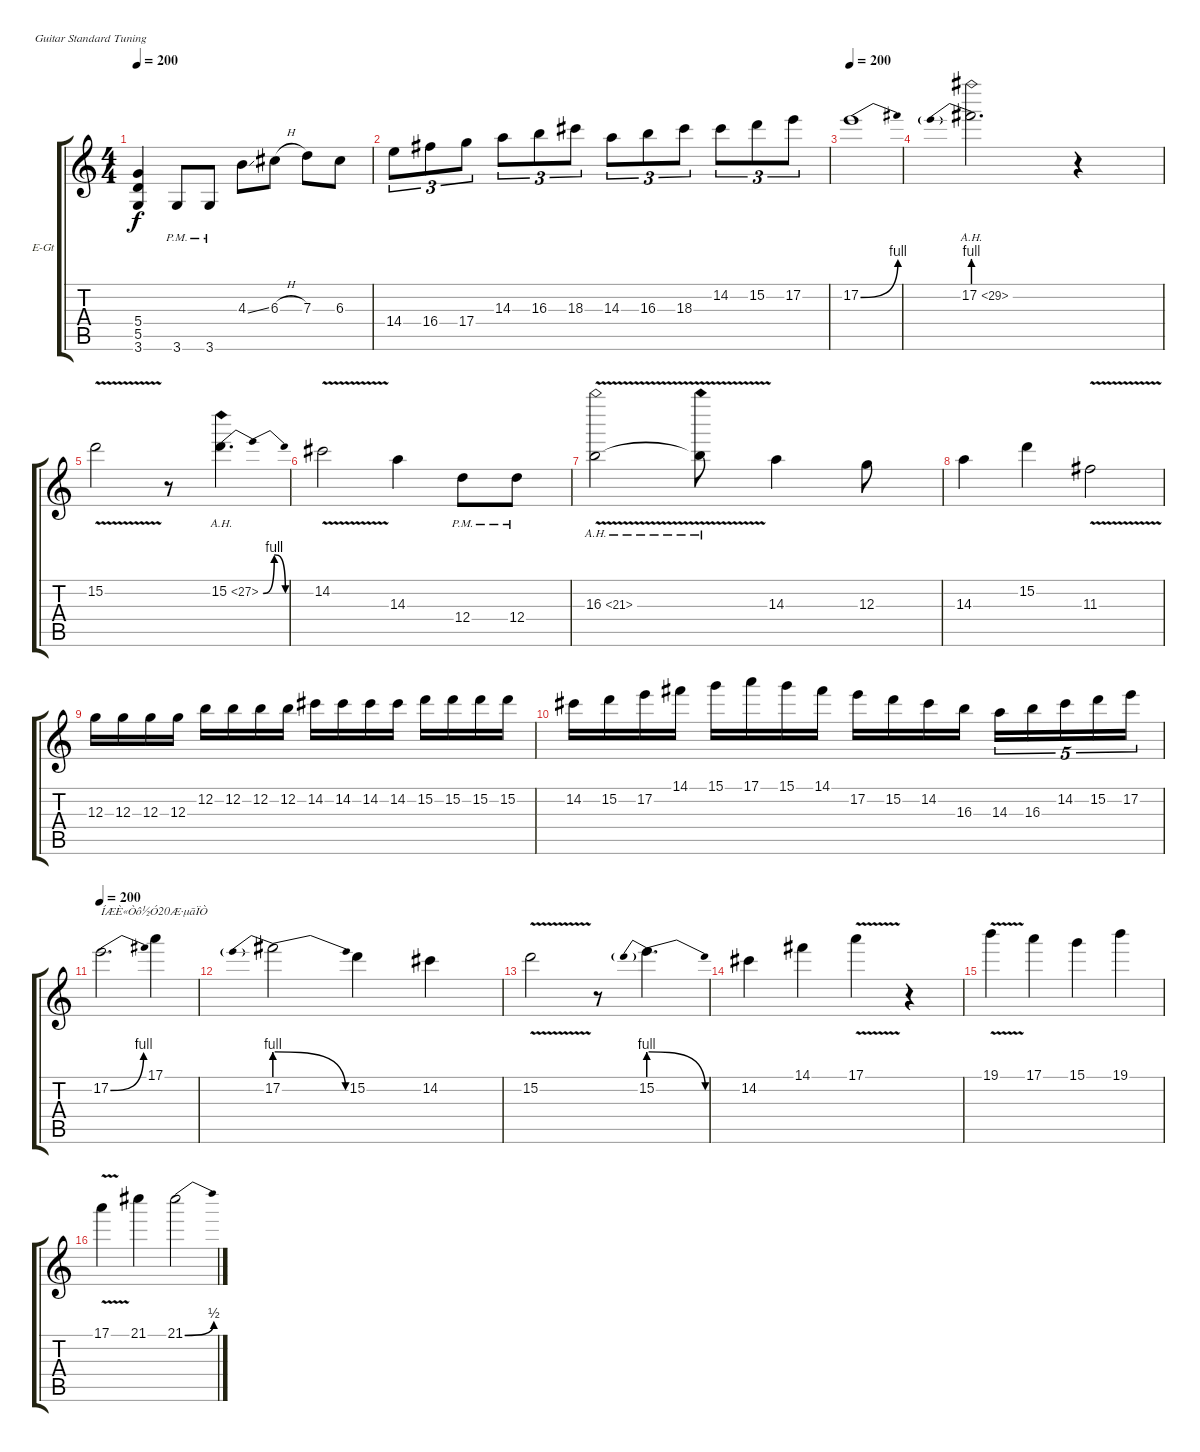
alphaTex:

\bracketExtendMode groupsimilarinstruments
\firstSystemTrackNameOrientation horizontal
\otherSystemsTrackNameOrientation horizontal
\track ("Ö÷Òô½áËû" "E-Gt") {instrument distortionguitar}
\staff {score tabs}
\tuning (E4 B3 G3 D3 A2 E2)
\ts (4 4)
\tempo 200
\clef g2
\ks c
(5.4 5.5 3.6).4{dy f} 3.6{pm}.8 3.6{pm}.8 4.3{ss}.8 6.3{h}.8 7.3.8 6.3.8 |
14.4.8{tu (3 2)} 16.4.8{tu (3 2)} 17.4.8{tu (3 2)} 14.3.8{tu (3 2)} 16.3.8{tu (3 2)} 18.3.8{tu (3 2)} 14.3.8{tu (3 2)} 16.3.8{tu (3 2)} 18.3.8{tu (3 2)} 14.2.8{tu (3 2)} 15.2.8{tu (3 2)} 17.2.8{tu (3 2)} |
\tempo 200
17.2{be (bend 0 0 60 4)}.1 |
17.2{be (prebend 0 4 60 4) ah 12}.2{d} r.4 |
15.2{v}.2 r.8 15.2{be (bendrelease 0 0 30 4 30 4 60 0) ah 12}.4{d} |
14.2{v}.2 14.3.4 12.4{pm}.8 12.4{pm}.8 |
16.3{ah 5 v}.2 16.3{ah 5 v t}.8 14.3.4 12.3.8 |
14.3.4 15.2.4 11.3{v}.2 |
12.3.16 12.3.16 12.3.16 12.3.16 12.2.16 12.2.16 12.2.16 12.2.16 14.2.16 14.2.16 14.2.16 14.2.16 15.2.16 15.2.16 15.2.16 15.2.16 |
14.2.16 15.2.16 17.2.16 14.1.16 15.1.16 17.1.16 15.1.16 14.1.16 17.2.16 15.2.16 14.2.16 16.3.16 14.3.16{tu (5 4)} 16.3.16{tu (5 4)} 14.2.16{tu (5 4)} 15.2.16{tu (5 4)} 17.2.16{tu (5 4)} |
\tempo 200
17.2{be (bend 0 0 60 4)}.2{d txt "ÍÆÈ«Òô½Ó20Æ·µãÏÒ"} 17.1.4 |
17.2{be (prebendrelease 0 4 60 0)}.2 15.2.4 14.2.4 |
15.2{v}.2 r.8 15.2{be (prebendrelease 0 4 60 0)}.4{d} |
14.2.4 14.1.4 17.1{v}.4 r.4 |
19.1{v}.4 17.1.4 15.1.4 19.1.4 |
17.1{v}.4 21.1.4 21.1{be (bend 0 0 60 2)}.2
